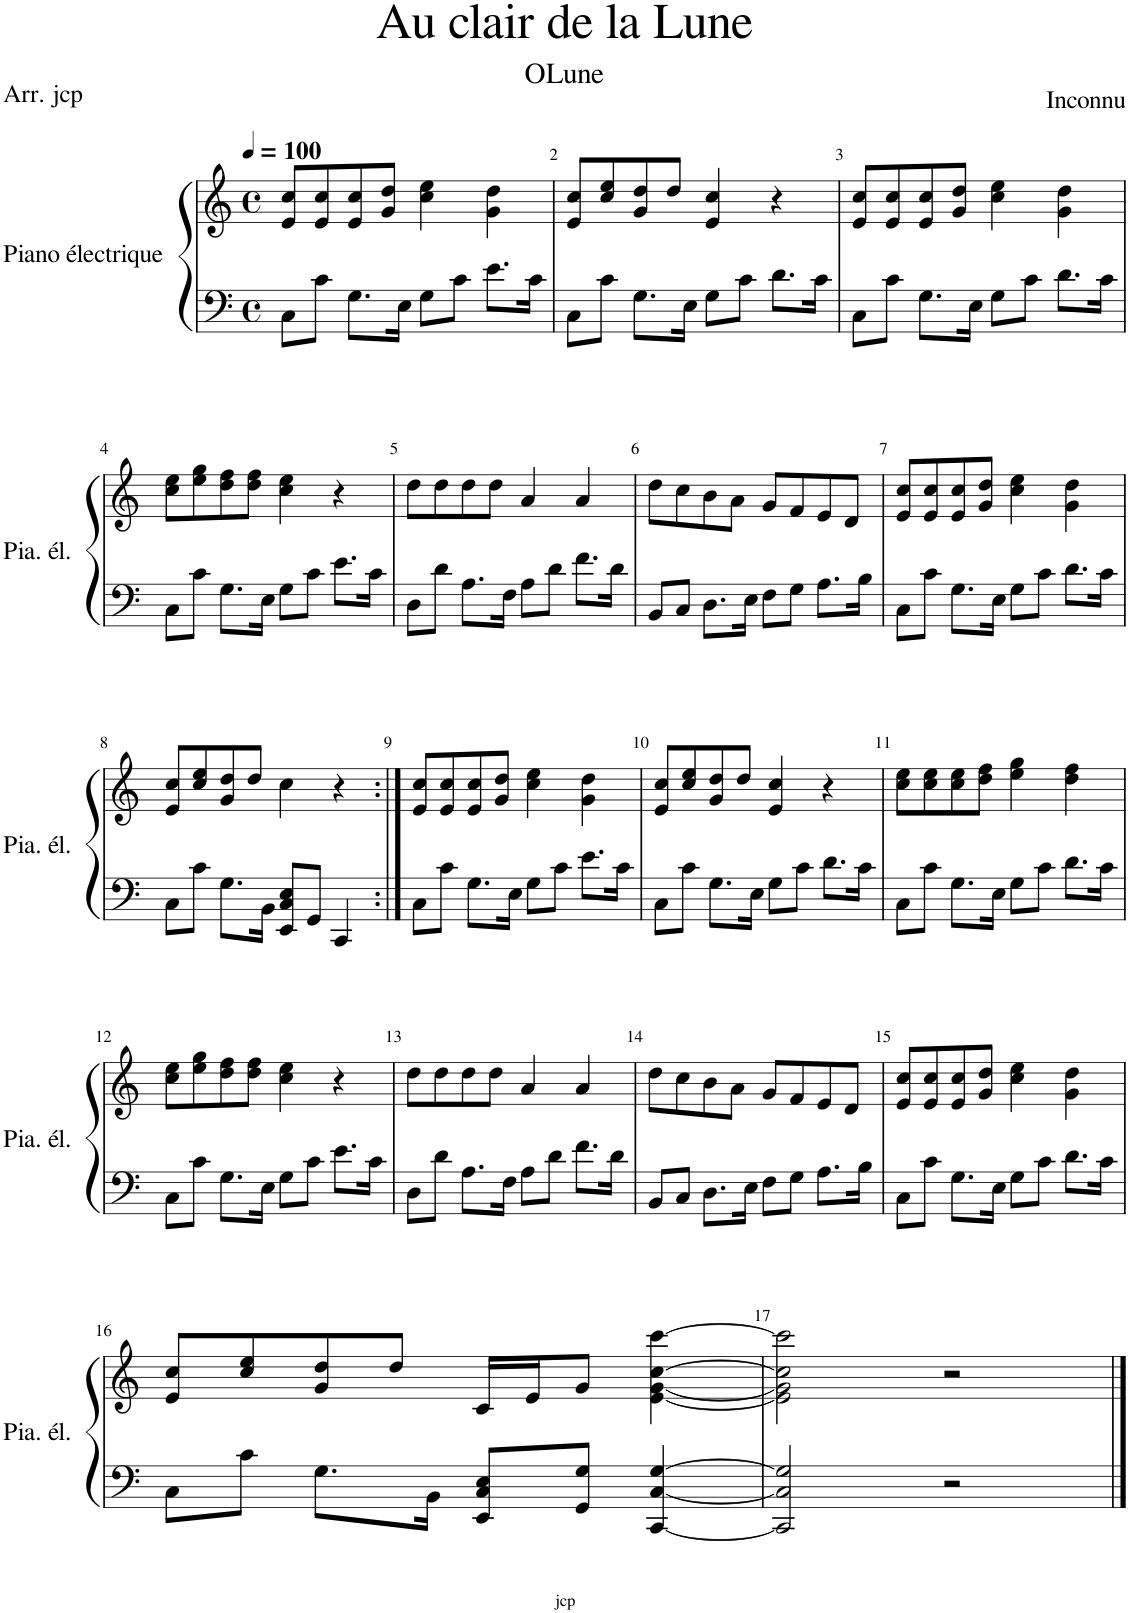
**kern	**kern
*part1	*part1
*staff2	*staff1
*I"Piano électrique	*
*I'Pia. él.	*
*clefF4	*clefG2
*k[]	*k[]
*M4/4	*M4/4
*met(c)	*met(c)
*MM100	*MM100
=1	=1
8C\L	8e/ 8cc/L
8c\J	8e/ 8cc/
8.G\L	8e/ 8cc/
.	8g/ 8dd/J
16E\Jk	.
8G\L	4cc\ 4ee\
8c\J	.
8.e\L	4g\ 4dd\
16c\Jk	.
=2	=2
8C\L	8e/ 8cc/L
8c\J	8cc/ 8ee/
8.G\L	8g/ 8dd/
.	8dd/J
16E\Jk	.
8G\L	4e/ 4cc/
8c\J	.
8.d\L	4r
16c\Jk	.
=3	=3
8C\L	8e/ 8cc/L
8c\J	8e/ 8cc/
8.G\L	8e/ 8cc/
.	8g/ 8dd/J
16E\Jk	.
8G\L	4cc\ 4ee\
8c\J	.
8.d\L	4g\ 4dd\
16c\Jk	.
!!LO:LB:g=z
=4	=4
8C\L	8cc\ 8ee\L
8c\J	8ee\ 8gg\
8.G\L	8dd\ 8ff\
.	8dd\ 8ff\J
16E\Jk	.
8G\L	4cc\ 4ee\
8c\J	.
8.e\L	4r
16c\Jk	.
=5	=5
8D\L	8dd\L
8d\J	8dd\
8.A\L	8dd\
.	8dd\J
16F\Jk	.
8A\L	4a/
8d\J	.
8.f\L	4a/
16d\Jk	.
=6	=6
8BB/L	8dd\L
8C/J	8cc\
8.D\L	8b\
.	8a\J
16E\Jk	.
8F\L	8g/L
8G\J	8f/
8.A\L	8e/
.	8d/J
16B\Jk	.
=7	=7
8C\L	8e/ 8cc/L
8c\J	8e/ 8cc/
8.G\L	8e/ 8cc/
.	8g/ 8dd/J
16E\Jk	.
8G\L	4cc\ 4ee\
8c\J	.
8.d\L	4g\ 4dd\
16c\Jk	.
!!LO:LB:g=z
=8	=8
8C\L	8e/ 8cc/L
8c\J	8cc/ 8ee/
8.G\L	8g/ 8dd/
.	8dd/J
16BB\Jk	.
8EE/ 8C/ 8E/L	4cc\
8GG/J	.
4CC/	4r
=9:|!	=9:|!
8C\L	8e/ 8cc/L
8c\J	8e/ 8cc/
8.G\L	8e/ 8cc/
.	8g/ 8dd/J
16E\Jk	.
8G\L	4cc\ 4ee\
8c\J	.
8.e\L	4g\ 4dd\
16c\Jk	.
=10	=10
8C\L	8e/ 8cc/L
8c\J	8cc/ 8ee/
8.G\L	8g/ 8dd/
.	8dd/J
16E\Jk	.
8G\L	4e/ 4cc/
8c\J	.
8.d\L	4r
16c\Jk	.
=11	=11
8C\L	8cc\ 8ee\L
8c\J	8cc\ 8ee\
8.G\L	8cc\ 8ee\
.	8dd\ 8ff\J
16E\Jk	.
8G\L	4ee\ 4gg\
8c\J	.
8.d\L	4dd\ 4ff\
16c\Jk	.
!!LO:LB:g=z
=12	=12
8C\L	8cc\ 8ee\L
8c\J	8ee\ 8gg\
8.G\L	8dd\ 8ff\
.	8dd\ 8ff\J
16E\Jk	.
8G\L	4cc\ 4ee\
8c\J	.
8.e\L	4r
16c\Jk	.
=13	=13
8D\L	8dd\L
8d\J	8dd\
8.A\L	8dd\
.	8dd\J
16F\Jk	.
8A\L	4a/
8d\J	.
8.f\L	4a/
16d\Jk	.
=14	=14
8BB/L	8dd\L
8C/J	8cc\
8.D\L	8b\
.	8a\J
16E\Jk	.
8F\L	8g/L
8G\J	8f/
8.A\L	8e/
.	8d/J
16B\Jk	.
=15	=15
8C\L	8e/ 8cc/L
8c\J	8e/ 8cc/
8.G\L	8e/ 8cc/
.	8g/ 8dd/J
16E\Jk	.
8G\L	4cc\ 4ee\
8c\J	.
8.d\L	4g\ 4dd\
16c\Jk	.
!!LO:LB:g=z
=16	=16
8C\L	8e/ 8cc/L
8c\J	8cc/ 8ee/
8.G\L	8g/ 8dd/
.	8dd/J
16BB\Jk	.
8EE/ 8C/ 8E/L	16c/LL
.	16e/J
8GG/ 8G/J	8g/J
[4CC/ [4C/ [4G/	[4e\ [4g\ [4cc\ [4ccc\
=17	=17
2CC/] 2C/] 2G/]	2e\] 2g\] 2cc\] 2ccc\]
2r	2r
==	==
*-	*-
